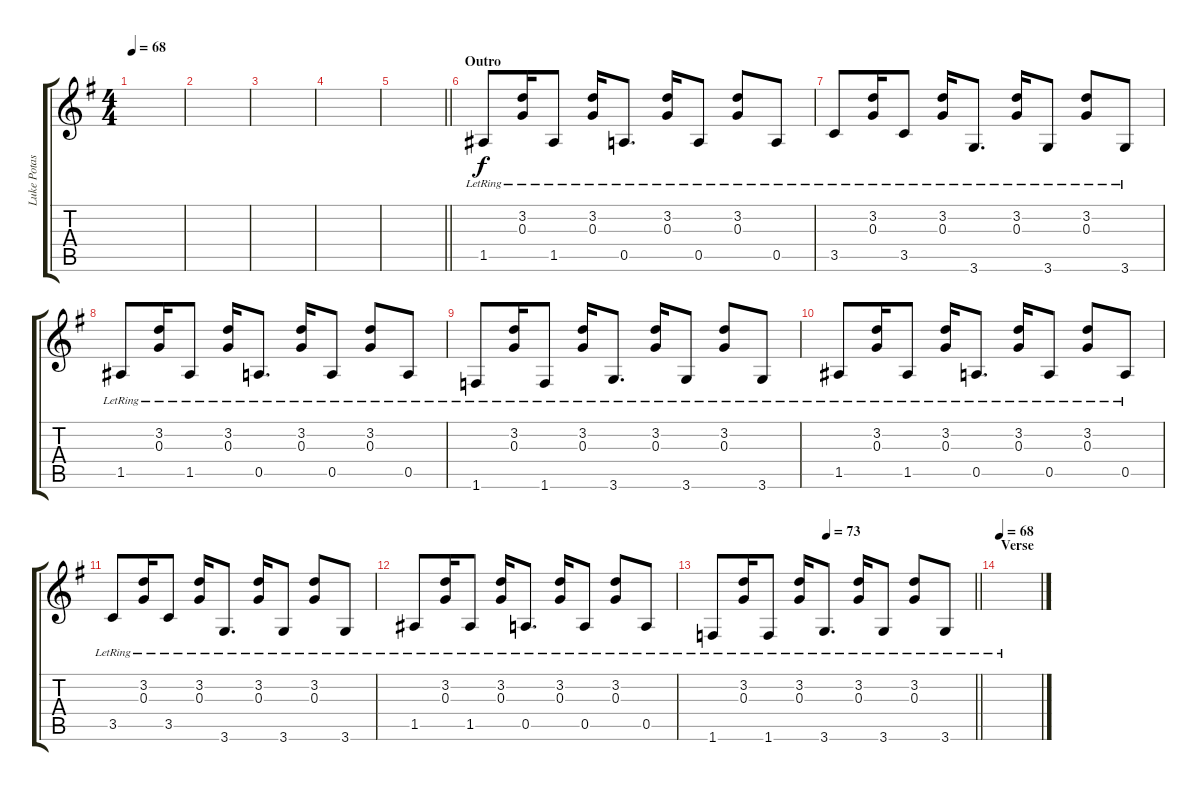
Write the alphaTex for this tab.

\track ("Luke Potashnick 2" "Luke Potas") {instrument electricguitarjazz}
\staff {score tabs}
\tuning (E4 B3 G3 D3 A2 E2) {hide}
\ts (4 4)
\tempo 68
\clef g2
\ks g
|
|
|
|
\barLineRight lightlight
|
\section ("" "Outro")
1.5{lr}.8 (3.2{lr} 0.3{lr}).16 1.5{lr}.8 (3.2{lr} 0.3{lr}).16 0.5{lr}.8{d} (3.2{lr} 0.3{lr}).16 0.5{lr}.8 (3.2{lr} 0.3{lr}).8 0.5{lr}.8 |
3.5{lr}.8 (3.2{lr} 0.3{lr}).16 3.5{lr}.8 (3.2{lr} 0.3{lr}).16 3.6{lr}.8{d} (3.2{lr} 0.3{lr}).16 3.6{lr}.8 (3.2{lr} 0.3{lr}).8 3.6{lr}.8 |
1.5{lr}.8 (3.2{lr} 0.3{lr}).16 1.5{lr}.8 (3.2{lr} 0.3{lr}).16 0.5{lr}.8{d} (3.2{lr} 0.3{lr}).16 0.5{lr}.8 (3.2{lr} 0.3{lr}).8 0.5{lr}.8 |
1.6{lr}.8 (3.2{lr} 0.3{lr}).16 1.6{lr}.8 (3.2{lr} 0.3{lr}).16 3.6{lr}.8{d} (3.2{lr} 0.3{lr}).16 3.6{lr}.8 (3.2{lr} 0.3{lr}).8 3.6{lr}.8 |
1.5{lr}.8 (3.2{lr} 0.3{lr}).16 1.5{lr}.8 (3.2{lr} 0.3{lr}).16 0.5{lr}.8{d} (3.2{lr} 0.3{lr}).16 0.5{lr}.8 (3.2{lr} 0.3{lr}).8 0.5{lr}.8 |
3.5{lr}.8 (3.2{lr} 0.3{lr}).16 3.5{lr}.8 (3.2{lr} 0.3{lr}).16 3.6{lr}.8{d} (3.2{lr} 0.3{lr}).16 3.6{lr}.8 (3.2{lr} 0.3{lr}).8 3.6{lr}.8 |
1.5{lr}.8 (3.2{lr} 0.3{lr}).16 1.5{lr}.8 (3.2{lr} 0.3{lr}).16 0.5{lr}.8{d} (3.2{lr} 0.3{lr}).16 0.5{lr}.8 (3.2{lr} 0.3{lr}).8 0.5{lr}.8 |
\tempo (73 0.4375)
\barLineRight lightlight
1.6{lr}.8 (3.2{lr} 0.3{lr}).16 1.6{lr}.8 (3.2{lr} 0.3{lr}).16 3.6{lr}.8{d} (3.2{lr} 0.3{lr}).16 3.6{lr}.8 (3.2{lr} 0.3{lr}).8 3.6{lr}.8 |
\section ("" "Verse")
\tempo 68
